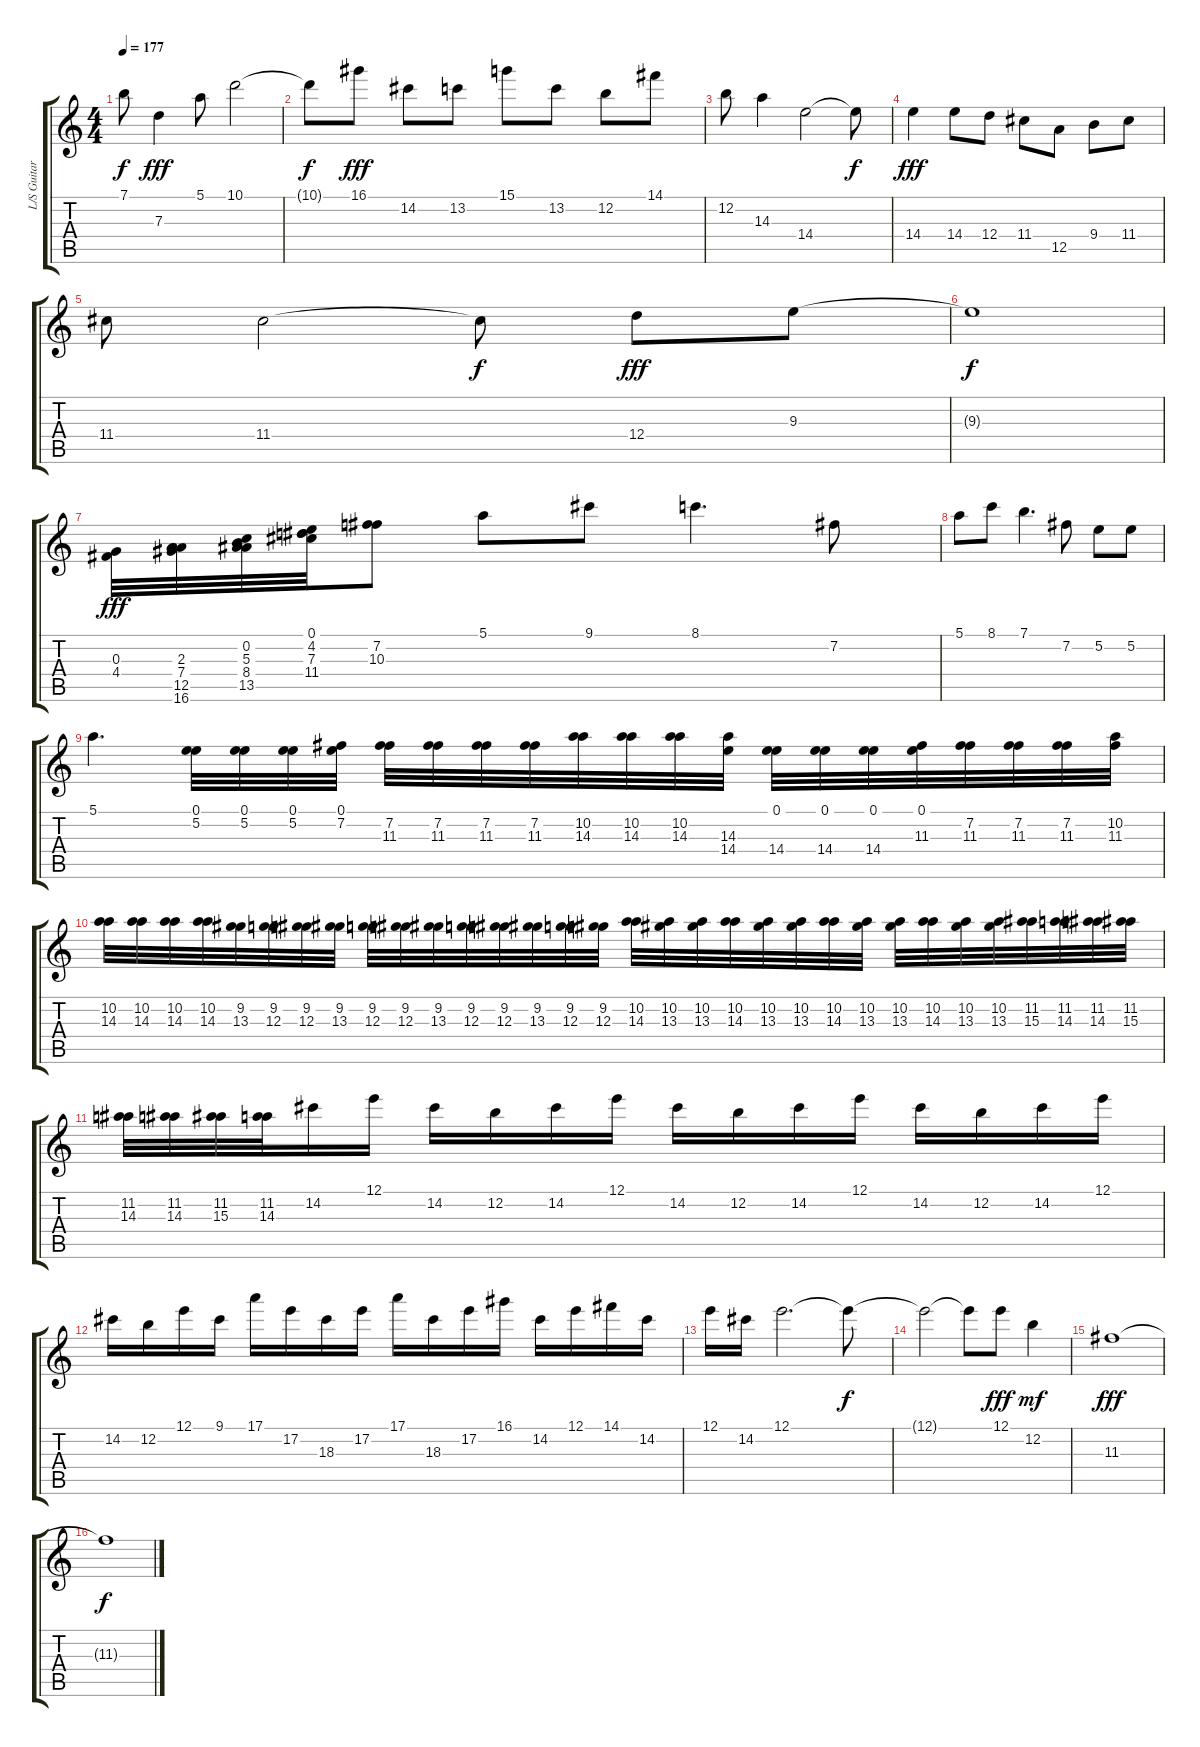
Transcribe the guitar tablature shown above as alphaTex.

\track ("L/S Guitar Echo" "L/S Guitar") {instrument overdrivenguitar}
\staff {score tabs}
\tuning (E4 B3 G3 D3 A2 E2) {hide}
\ts (4 4)
\tempo 177
\clef g2
\ks c
7.1{t}.8{dy f} 7.3.4{dy fff} 5.1.8 10.1.2 |
10.1{t}.8{dy f} 16.1.8{dy fff} 14.2.8 13.2.8 15.1.8 13.2.8 12.2.8 14.1.8 |
12.2.8 14.3.4 14.4.2 14.4{t}.8{dy f} |
14.4.4{dy fff} 14.4.8 12.4.8 11.4.8 12.5.8 9.4.8 11.4.8 |
11.4.8 11.4.2 11.4{t}.8{dy f} 12.4.8{dy fff} 9.3.8 |
9.3{t}.1{dy f} |
(0.3 4.4).32{dy fff} (2.3 7.4 12.5 16.6).32 (0.2 5.3 8.4 13.5).32 (0.1 4.2 7.3 11.4).32 (7.2 10.3).8 5.1.8 9.1.8 8.1.4{d} 7.2.8 |
5.1.8 8.1.8 7.1.4{d} 7.2.8 5.2.8 5.2.8 |
5.1.4{d} (0.1 5.2).32 (0.1 5.2).32 (0.1 5.2).32 (0.1 7.2).32 (7.2 11.3).32 (7.2 11.3).32 (7.2 11.3).32 (7.2 11.3).32 (10.2 14.3).32 (10.2 14.3).32 (10.2 14.3).32 (14.3 14.4).32 (0.1 14.4).32 (0.1 14.4).32 (0.1 14.4).32 (0.1 11.3).32 (7.2 11.3).32 (7.2 11.3).32 (7.2 11.3).32 (10.2 11.3).32 |
(10.2 14.3).32 (10.2 14.3).32 (10.2 14.3).32 (10.2 14.3).32 (9.2 13.3).32 (9.2 12.3).32 (9.2 12.3).32 (9.2 13.3).32 (9.2 12.3).32 (9.2 12.3).32 (9.2 13.3).32 (9.2 12.3).32 (9.2 12.3).32 (9.2 13.3).32 (9.2 12.3).32 (9.2 12.3).32 (10.2 14.3).32 (10.2 13.3).32 (10.2 13.3).32 (10.2 14.3).32 (10.2 13.3).32 (10.2 13.3).32 (10.2 14.3).32 (10.2 13.3).32 (10.2 13.3).32 (10.2 14.3).32 (10.2 13.3).32 (10.2 13.3).32 (11.2 15.3).32 (11.2 14.3).32 (11.2 14.3).32 (11.2 15.3).32 |
(11.2 14.3).32 (11.2 14.3).32 (11.2 15.3).32 (11.2 14.3).32 14.2.16 12.1.16 14.2.16 12.2.16 14.2.16 12.1.16 14.2.16 12.2.16 14.2.16 12.1.16 14.2.16 12.2.16 14.2.16 12.1.16 |
14.2.16 12.2.16 12.1.16 9.1.16 17.1.16 17.2.16 18.3.16 17.2.16 17.1.16 18.3.16 17.2.16 16.1.16 14.2.16 12.1.16 14.1.16 14.2.16 |
12.1.16 14.2.16 12.1.2{d} 12.1{t}.8{dy f} |
12.1{t}.2 12.1{t}.8 12.1.8{dy fff} 12.2.4{dy mf} |
11.3.1{dy fff} |
11.3{t}.1{dy f}
